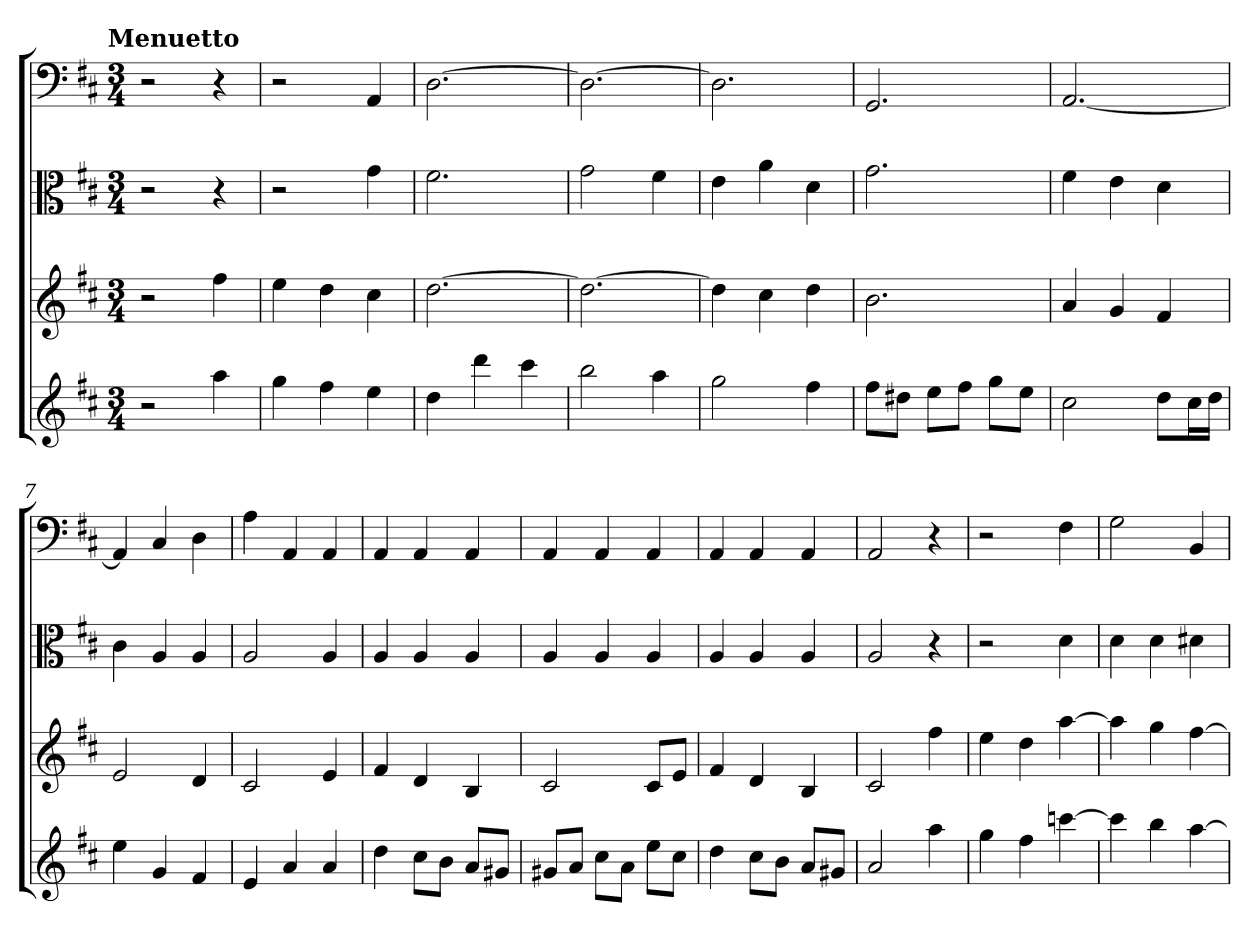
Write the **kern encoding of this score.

**kern	**kern	**kern	**kern
*part4	*part3	*part2	*part1
*staff4	*staff3	*staff2	*staff1
*	*	*clefC3	*clefF4
*k[f#c#]	*k[f#c#]	*k[f#c#]	*k[f#c#]
*D:	*D:	*D:	*D:
!!LO:TX:omd:t=Menuetto
*M3/4	*M3/4	*M3/4	*M3/4
=	=	=	=
2r	2r	2r	2r
4aa	4ff#	4r	4r
=1	=1	=1	=1
4gg	4ee	2r	2r
4ff#	4dd	.	.
4ee	4cc#	4g	4AA
=2	=2	=2	=2
4dd	[2.dd	2.f#	[2.D
4ddd	.	.	.
4ccc#	.	.	.
=3	=3	=3	=3
2bb	2.dd_	2g	2.D_
4aa	.	4f#	.
=4	=4	=4	=4
2gg	4dd]	4e	2.D]
.	4cc#	4a	.
4ff#	4dd	4d	.
=5	=5	=5	=5
8ff#L	2.b	2.g	2.GG
8dd#XJ	.	.	.
8eeL	.	.	.
8ff#J	.	.	.
8ggL	.	.	.
8eeJ	.	.	.
=6	=6	=6	=6
2cc#	4a	4f#	[2.AA
.	4g	4e	.
8ddL	4f#	4d	.
16cc#L	.	.	.
16ddJJ	.	.	.
=7	=7	=7	=7
4ee	2e	4c#	4AA]
4g	.	4A	4C#
4f#	4d	4A	4D
=8	=8	=8	=8
4e	2c#	2A	4A
4a	.	.	4AA
4a	4e	4A	4AA
=9	=9	=9	=9
4dd	4f#	4A	4AA
8cc#L	4d	4A	4AA
8bJ	.	.	.
8aL	4B	4A	4AA
8g#XJ	.	.	.
=10	=10	=10	=10
8g#XL	2c#	4A	4AA
8aJ	.	.	.
8cc#L	.	4A	4AA
8aJ	.	.	.
8eeL	8c#L	4A	4AA
8cc#J	8eJ	.	.
=11	=11	=11	=11
4dd	4f#	4A	4AA
8cc#L	4d	4A	4AA
8bJ	.	.	.
8aL	4B	4A	4AA
8g#XJ	.	.	.
=12	=12	=12	=12
2a	2c#	2A	2AA
4aa	4ff#	4r	4r
=13	=13	=13	=13
4gg	4ee	2r	2r
4ff#	4dd	.	.
[4cccn	[4aa	4d	4F#
=14	=14	=14	=14
4ccc]	4aa]	4d	2G
4bb	4gg	4d	.
[4aa	[4ff#	4d#X	4BB
=	=	=	=
*-	*-	*-	*-
